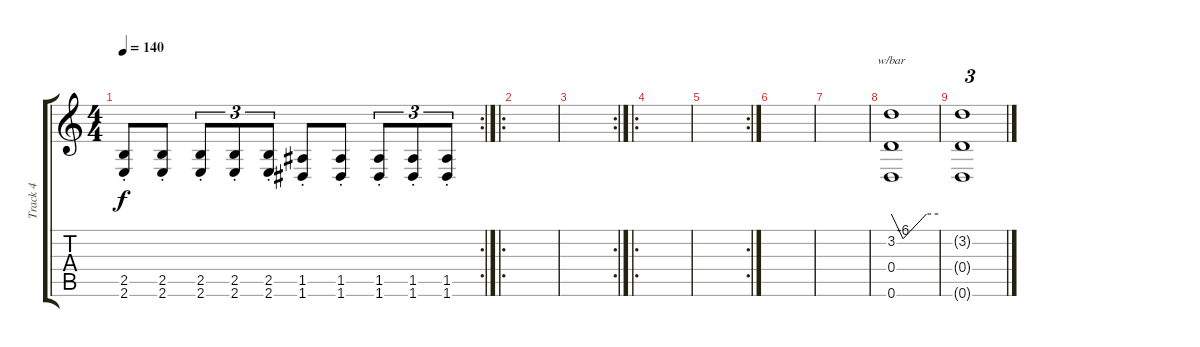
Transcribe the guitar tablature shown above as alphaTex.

\track ("Track 4" "Track 4") {instrument acousticguitarsteel}
\staff {score tabs}
\tuning (E4 B3 G3 D3 A2 D2) {hide}
\rc 2
\ts (4 4)
\tempo 140
\clef g2
\ks c
(2.5{st} 2.6{st}).8{dy f} (2.5{st} 2.6{st}).8 (2.5{st} 2.6{st}).8{tu (3 2)} (2.5{st} 2.6{st}).8{tu (3 2)} (2.5{st} 2.6{st}).8{tu (3 2)} (1.5{st} 1.6{st}).8 (1.5{st} 1.6{st}).8 (1.5{st} 1.6{st}).8{tu (3 2)} (1.5{st} 1.6{st}).8{tu (3 2)} (1.5{st} 1.6{st}).8{tu (3 2)} |
\ro
|
\rc 2
|
\ro
|
\rc 2
|
|
|
(3.2 0.4 0.6).1{tbe (custom default 0 0 15 -24 45 0 60 0) instrument acousticguitarsteel} |
(3.2{t} 0.4{t} 0.6{t}).1{tu (3 2)}
